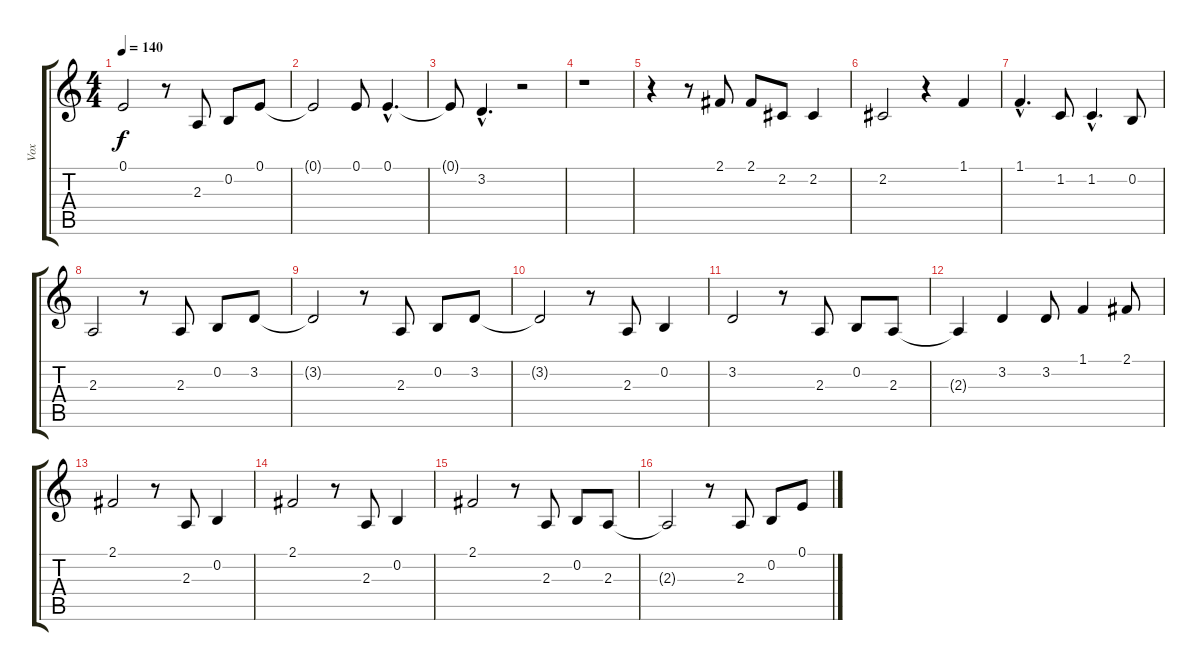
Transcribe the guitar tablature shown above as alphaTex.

\track ("Vox" "Vox") {instrument drawbarorgan}
\staff {score tabs}
\tuning (E4 B3 G3 D3 A2 E2) {hide}
\ts (4 4)
\tempo 140
\clef g2
\ks c
0.1.2{dy f} r.8 2.3.8 0.2.8 0.1.8 |
0.1{t}.2 0.1.8 0.1{hac}.4{d} |
0.1{t}.8 3.2{hac}.4{d} r.2 |
r.1 |
r.4 r.8 2.1.8 2.1.8 2.2.8 2.2.4 |
2.2.2 r.4 1.1.4 |
1.1{hac}.4{d} 1.2.8 1.2{hac}.4{d} 0.2.8 |
2.3.2 r.8 2.3.8 0.2.8 3.2.8 |
3.2{t}.2 r.8 2.3.8 0.2.8 3.2.8 |
3.2{t}.2 r.8 2.3.8 0.2.4 |
3.2.2 r.8 2.3.8 0.2.8 2.3.8 |
2.3{t}.4 3.2.4 3.2.8 1.1.4 2.1.8 |
2.1.2 r.8 2.3.8 0.2.4 |
2.1.2 r.8 2.3.8 0.2.4 |
2.1.2 r.8 2.3.8 0.2.8 2.3.8 |
2.3{t}.2 r.8 2.3.8 0.2.8 0.1.8
